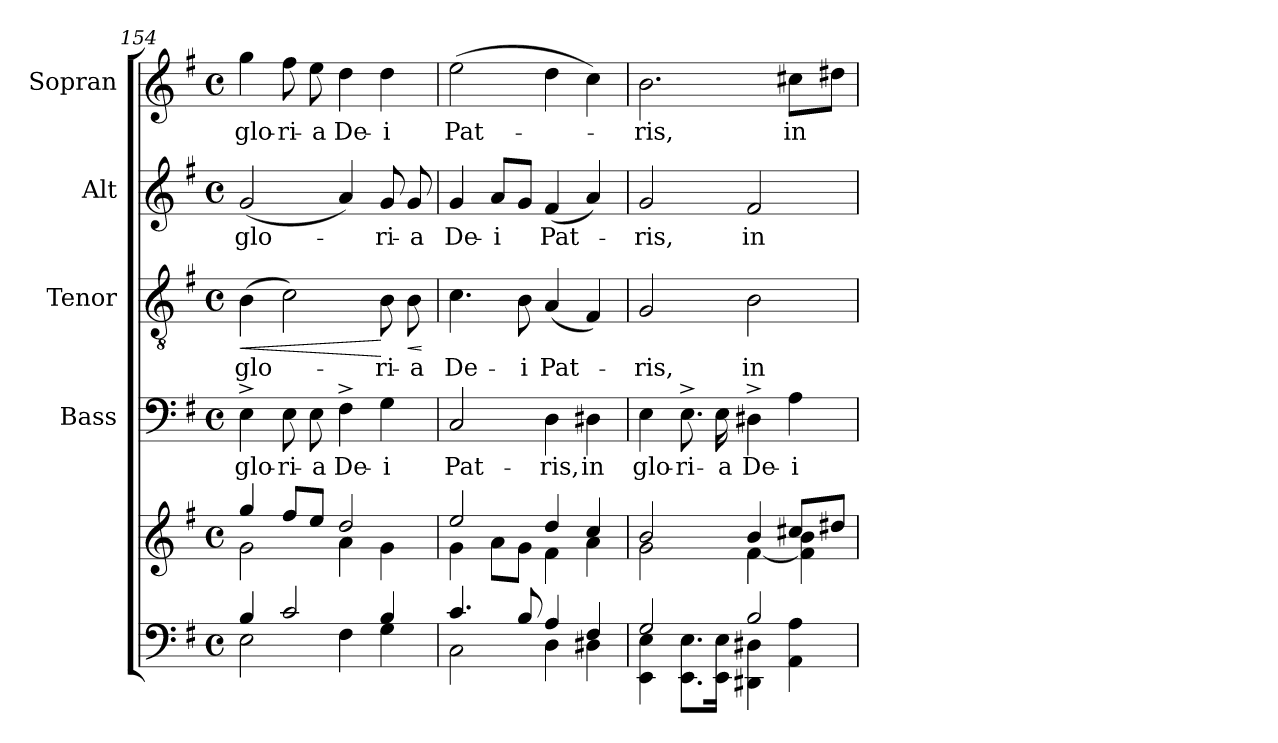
**kern	**kern	**kern	**text	**kern	**text	**dynam	**kern	**text	**kern	**text
*part5	*part5	*part4	*part4	*part3	*part3	*part3	*part2	*part2	*part1	*part1
*staff6	*staff5	*staff4	*staff4	*staff3	*staff3	*staff3	*staff2	*staff2	*staff1	*staff1
*	*	*I"Bass	*	*I"Tenor	*	*	*I"Alt	*	*I"Sopran	*
*	*	*I'B.	*	*I'T.	*	*	*I'A.	*	*I'S.	*
*clefF4	*clefG2	*clefF4	*	*clefGv2	*	*	*clefG2	*	*clefG2	*
*k[f#]	*k[f#]	*k[f#]	*	*k[f#]	*	*	*k[f#]	*	*k[f#]	*
*G:	*G:	*G:	*	*G:	*	*	*G:	*	*G:	*
*M4/4	*M4/4	*M4/4	*	*M4/4	*	*	*M4/4	*	*M4/4	*
*met(c)	*met(c)	*met(c)	*	*met(c)	*	*	*met(c)	*	*met(c)	*
=154	=154	=154	=154	=154	=154	=154	=154	=154	=154	=154
*^	*^	*	*	*	*	*	*	*	*	*
!	!	!	!	!	!LO:LY:b	!	!LO:LY:b	!LO:HP:b	!	!LO:LY:b	!	!LO:LY:b
4B/	2E\	4gg/	2g\	4E^>\	glo-	(>4B\	glo-	<	(<2g/	glo-	4gg\	glo-
!	!	!	!	!	!LO:LY:b	!	!	!	!	!	!	!LO:LY:b
2c/	.	8ff#/L	.	8E\	-ri-	2c\)	.	.	.	.	8ff#\	-ri-
!	!	!	!	!	!LO:LY:b	!	!	!	!	!	!	!LO:LY:b
.	.	8ee/J	.	8E\	-a	.	.	.	.	.	8ee\	-a
!	!	!	!	!	!LO:LY:b	!	!	!	!	!	!	!LO:LY:b
.	4F#\	2dd/	4a\	4F#^>\	De-	.	.	.	4a/)	.	4dd\	De-
!	!	!	!	!	!LO:LY:b	!	!LO:LY:b	!	!	!LO:LY:b	!	!LO:LY:b
4B/	4G\	.	4g\	4G\	-i	8B\	-ri-	[	8g/	-ri-	4dd\	-i
!	!	!	!	!	!	!	!LO:LY:b	!LO:HP:b	!	!LO:LY:b	!	!
.	.	.	.	.	.	8B\	-a	<	8g/	-a	.	.
*v	*v	*	*	*	*	*	*	*	*	*	*	*
*	*v	*v	*	*	*	*	*	*	*	*	*
.	.	.	.	.	.	[	.	.	.	.
=155	=155	=155	=155	=155	=155	=155	=155	=155	=155	=155
*^	*^	*	*	*	*	*	*	*	*	*
!	!	!	!	!	!LO:LY:b	!	!LO:LY:b	!	!	!LO:LY:b	!	!LO:LY:b
4.c/	2C\	2ee/	4g\	2C/	Pat-	4.c\	De-	.	4g/	De-	(>2ee\	Pat-
!	!	!	!	!	!	!	!	!	!	!LO:LY:b	!	!
.	.	.	8a\L	.	.	.	.	.	8a/L	-i	.	.
!	!	!	!	!	!	!	!LO:LY:b	!	!	!	!	!
8B/	.	.	8g\J	.	.	8B\	-i	.	8g/J	.	.	.
!	!	!	!	!	!LO:LY:b	!	!LO:LY:b	!	!	!LO:LY:b	!	!
4A/	4D\	4dd/	4f#\	4D\	-ris,	(<4A/	Pat-	.	(<4f#/	Pat-	4dd\	.
!	!	!	!	!	!LO:LY:b	!	!	!	!	!	!	!
4F#/	4D#X\	4cc/	4a\	4D#X\	in	4F#/)	.	.	4a/)	.	4cc\)	.
=156	=156	=156	=156	=156	=156	=156	=156	=156	=156	=156	=156	=156
!	!	!	!	!	!LO:LY:b	!	!LO:LY:b	!	!	!LO:LY:b	!	!LO:LY:b
2G/	4EE\ 4E\	2b/	2g\	4E\	glo-	2G/	-ris,	.	2g/	-ris,	2.b\	-ris,
!	!	!	!	!	!LO:LY:b	!	!	!	!	!	!	!
.	8.EE\ 8.E\L	.	.	8.E^>\	-ri-	.	.	.	.	.	.	.
!	!	!	!	!	!LO:LY:b	!	!	!	!	!	!	!
.	16EE\ 16E\Jk	.	.	16E\	-a	.	.	.	.	.	.	.
!	!	!	!	!	!LO:LY:b	!	!LO:LY:b	!	!	!LO:LY:b	!	!
2B/	4DD#X\ 4D#X\	4b/	[<4f#\	4D#X^>\	De-	2B\	in	.	2f#/	in	.	.
!	!	!	!	!	!LO:LY:b	!	!	!	!	!	!	!LO:LY:b
.	4AA\ 4A\	8cc#X/L	4f#\] 4b\	4A\	-i	.	.	.	.	.	8cc#X\L	in
.	.	8dd#X/J	.	.	.	.	.	.	.	.	8dd#X\J	.
*v	*v	*	*	*	*	*	*	*	*	*	*	*
*	*v	*v	*	*	*	*	*	*	*	*	*
=	=	=	=	=	=	=	=	=	=	=
*-	*-	*-	*-	*-	*-	*-	*-	*-	*-	*-
